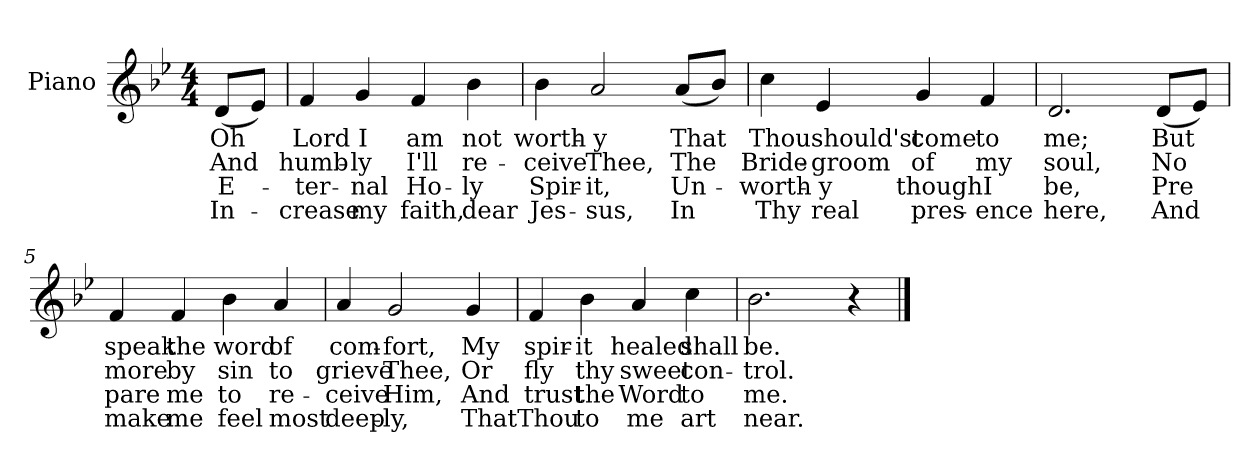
**kern	**text	**text	**text	**text
*part1	*part1	*part1	*part1	*part1
*staff1	*staff1	*staff1	*staff1	*staff1
*I"Piano	*	*	*	*
*I'Pno.	*	*	*	*
*clefG2	*	*	*	*
*k[b-e-]	*	*	*	*
*B-:	*	*	*	*
*M4/4	*	*	*	*
=	=	=	=	=
(8d/L	Oh	And	E-	In-
8e-/J)	.	.	.	.
=1	=1	=1	=1	=1
4f/	Lord	humb-	-ter-	-crease
4g/	I	-ly	-nal	my
4f/	am	I'll	Ho-	faith,
4b-\	not	re-	-ly	dear
=2	=2	=2	=2	=2
4b-\	worth-	-ceive	Spir-	Jes-
2a/	-y	Thee,	-it,	-sus,
(8a/L	That	The	Un-	In
8b-/J)	.	.	.	.
!!LO:LB:g=z
=3	=3	=3	=3	=3
4cc\	Thou	Bride-	-worth-	Thy
4e-/	should'st	-groom	-y	real
4g/	come	of	though	pres-
4f/	to	my	I	-ence
=4	=4	=4	=4	=4
2.d/	me;	soul,	be,	here,
(8d/L	But	No	-Pre	And
8e-/J)	.	.	.	.
=5	=5	=5	=5	=5
4f/	speak	more	pare	make
4f/	the	by	me	me
4b-\	word	sin	to	feel
4a/	of	to	re-	most
!!LO:LB:g=z
=6	=6	=6	=6	=6
4a/	com-	grieve	-ceive	deep-
2g/	-fort,	Thee,	Him,	-ly,
4g/	My	Or	And	That
=7	=7	=7	=7	=7
4f/	spir-	fly	trust	Thou
4b-\	-it	thy	the	to
4a/	healed	sweet	Word	me
4cc\	shall	con-	to	art
=8	=8	=8	=8	=8
2.b-\	be.	-trol.	me.	near.
4r	.	.	.	.
==	==	==	==	==
*-	*-	*-	*-	*-
